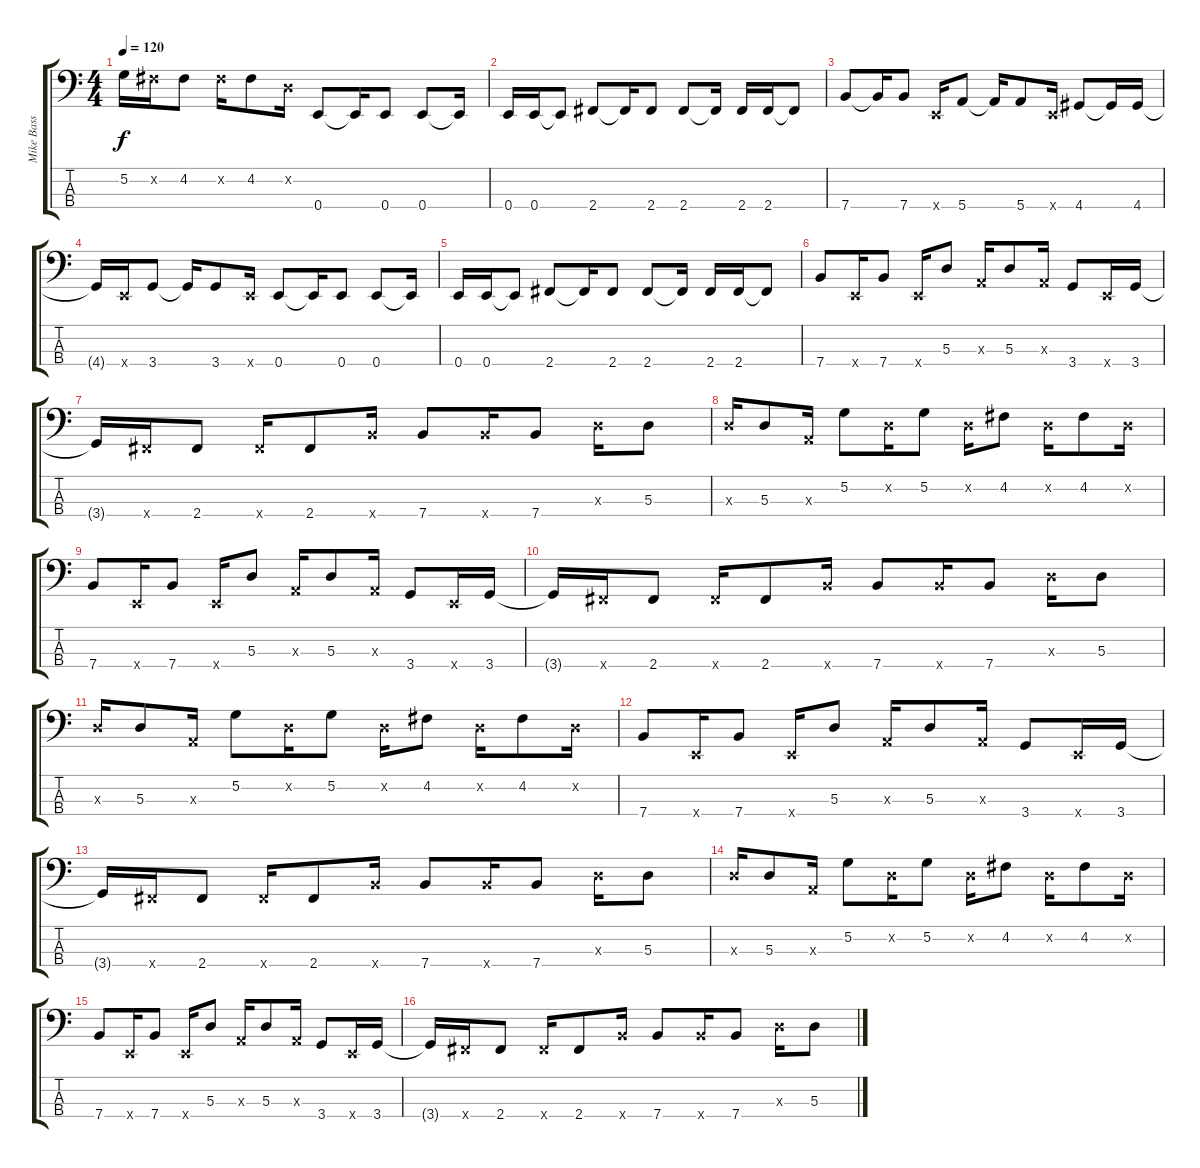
\track ("Mike Bass Left Bass" "Mike Bass ") {instrument electricbasspick}
\staff {score tabs}
\tuning (G2 D2 A1 E1) {hide}
\ts (4 4)
\tempo 120
\clef f4
\ks c
5.2{t}.16{dy f} 4.2{x}.16 4.2.8 4.2{x}.16 4.2.8 0.2{x}.16 0.4.8 0.4{t}.16 0.4.8 0.4.8 0.4{t}.16 |
0.4.16 0.4.16 0.4{t}.8 2.4.8 2.4{t}.16 2.4.8 2.4.8 2.4{t}.16 2.4.16 2.4.16 2.4{t}.8 |
7.4.8 7.4{t}.16 7.4.8 0.4{x}.16 5.4.8 5.4{t}.16 5.4.8 0.4{x}.16 4.4.8 4.4{t}.16 4.4.16 |
4.4{t}.16 0.4{x}.16 3.4.8 3.4{t}.16 3.4.8 0.4{x}.16 0.4.8 0.4{t}.16 0.4.8 0.4.8 0.4{t}.16 |
0.4.16 0.4.16 0.4{t}.8 2.4.8 2.4{t}.16 2.4.8 2.4.8 2.4{t}.16 2.4.16 2.4.16 2.4{t}.8 |
7.4.8 0.4{x}.16 7.4.8 0.4{x}.16 5.3.8 0.3{x}.16 5.3.8 0.3{x}.16 3.4.8 0.4{x}.16 3.4.16 |
3.4{t}.16 2.4{x}.16 2.4.8 2.4{x}.16 2.4.8 7.4{x}.16 7.4.8 7.4{x}.16 7.4.8 5.3{x}.16 5.3.8 |
5.3{x}.16 5.3.8 0.3{x}.16 5.2.8 0.2{x}.16 5.2.8 0.2{x}.16 4.2.8 0.2{x}.16 4.2.8 0.2{x}.16 |
7.4.8 0.4{x}.16 7.4.8 0.4{x}.16 5.3.8 0.3{x}.16 5.3.8 0.3{x}.16 3.4.8 0.4{x}.16 3.4.16 |
3.4{t}.16 2.4{x}.16 2.4.8 2.4{x}.16 2.4.8 7.4{x}.16 7.4.8 7.4{x}.16 7.4.8 5.3{x}.16 5.3.8 |
5.3{x}.16 5.3.8 0.3{x}.16 5.2.8 0.2{x}.16 5.2.8 0.2{x}.16 4.2.8 0.2{x}.16 4.2.8 0.2{x}.16 |
7.4.8 0.4{x}.16 7.4.8 0.4{x}.16 5.3.8 0.3{x}.16 5.3.8 0.3{x}.16 3.4.8 0.4{x}.16 3.4.16 |
3.4{t}.16 2.4{x}.16 2.4.8 2.4{x}.16 2.4.8 7.4{x}.16 7.4.8 7.4{x}.16 7.4.8 5.3{x}.16 5.3.8 |
5.3{x}.16 5.3.8 0.3{x}.16 5.2.8 0.2{x}.16 5.2.8 0.2{x}.16 4.2.8 0.2{x}.16 4.2.8 0.2{x}.16 |
7.4.8 0.4{x}.16 7.4.8 0.4{x}.16 5.3.8 0.3{x}.16 5.3.8 0.3{x}.16 3.4.8 0.4{x}.16 3.4.16 |
3.4{t}.16 2.4{x}.16 2.4.8 2.4{x}.16 2.4.8 7.4{x}.16 7.4.8 7.4{x}.16 7.4.8 5.3{x}.16 5.3.8
